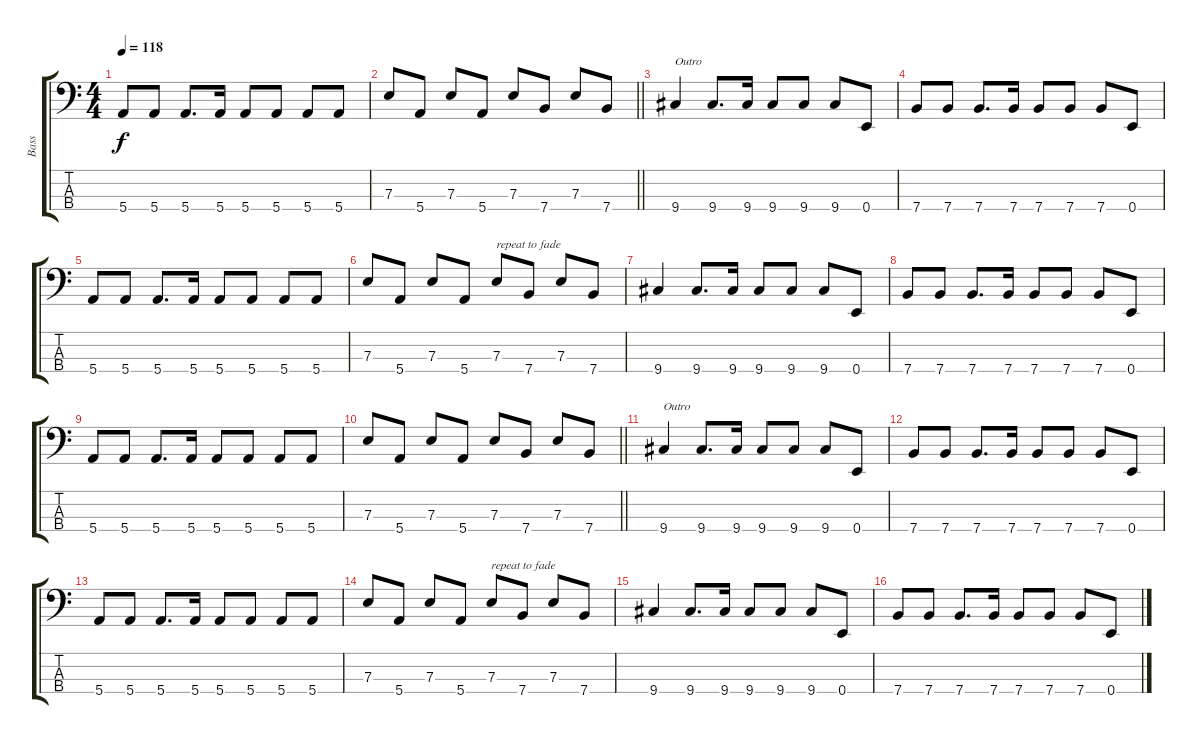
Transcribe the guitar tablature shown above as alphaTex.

\track ("Bass" "Bass") {instrument electricbassfinger}
\staff {score tabs}
\tuning (G2 D2 A1 E1) {hide}
\ts (4 4)
\tempo 118
\clef f4
\ks c
5.4.8{dy f} 5.4.8 5.4.8{d} 5.4.16 5.4.8 5.4.8 5.4.8 5.4.8 |
\barLineRight lightlight
7.3.8 5.4.8 7.3.8 5.4.8 7.3.8 7.4.8 7.3.8 7.4.8 |
9.4.4{txt "Outro"} 9.4.8{d} 9.4.16 9.4.8 9.4.8 9.4.8 0.4.8 |
7.4.8 7.4.8 7.4.8{d} 7.4.16 7.4.8 7.4.8 7.4.8 0.4.8 |
5.4.8 5.4.8 5.4.8{d} 5.4.16 5.4.8 5.4.8 5.4.8 5.4.8 |
7.3.8 5.4.8 7.3.8 5.4.8 7.3.8{txt "repeat to fade"} 7.4.8 7.3.8 7.4.8 |
9.4.4 9.4.8{d} 9.4.16 9.4.8 9.4.8 9.4.8 0.4.8 |
7.4.8 7.4.8 7.4.8{d} 7.4.16 7.4.8 7.4.8 7.4.8 0.4.8 |
5.4.8 5.4.8 5.4.8{d} 5.4.16 5.4.8 5.4.8 5.4.8 5.4.8 |
\barLineRight lightlight
7.3.8 5.4.8 7.3.8 5.4.8 7.3.8 7.4.8 7.3.8 7.4.8 |
9.4.4{txt "Outro"} 9.4.8{d} 9.4.16 9.4.8 9.4.8 9.4.8 0.4.8 |
7.4.8 7.4.8 7.4.8{d} 7.4.16 7.4.8 7.4.8 7.4.8 0.4.8 |
5.4.8 5.4.8 5.4.8{d} 5.4.16 5.4.8 5.4.8 5.4.8 5.4.8 |
7.3.8 5.4.8 7.3.8 5.4.8 7.3.8{txt "repeat to fade"} 7.4.8 7.3.8 7.4.8 |
9.4.4 9.4.8{d} 9.4.16 9.4.8 9.4.8 9.4.8 0.4.8 |
7.4.8 7.4.8 7.4.8{d} 7.4.16 7.4.8 7.4.8 7.4.8 0.4.8
